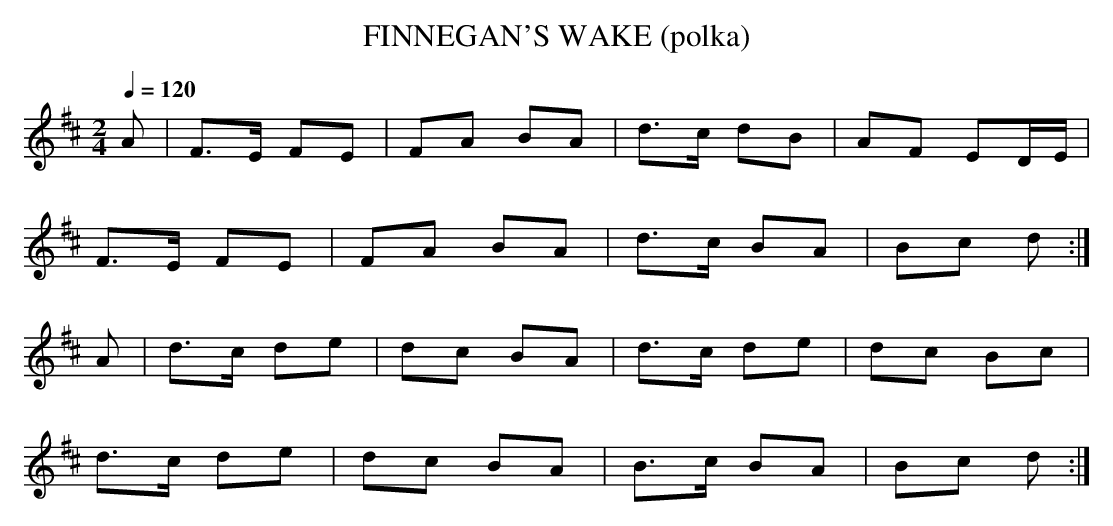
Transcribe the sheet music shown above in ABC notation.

X:1
T:FINNEGAN'S WAKE (polka)
Q:1/4=120
L:1/8
M:2/4
K:D
A|F>E FE|FA BA|d>c dB|AF ED/E/|
F>E FE|FA BA|d>c BA|Bc d :|
A|d>c de|dc BA|d>c de|dc Bc|
d>c de|dc BA|B>c BA|Bc d :|
